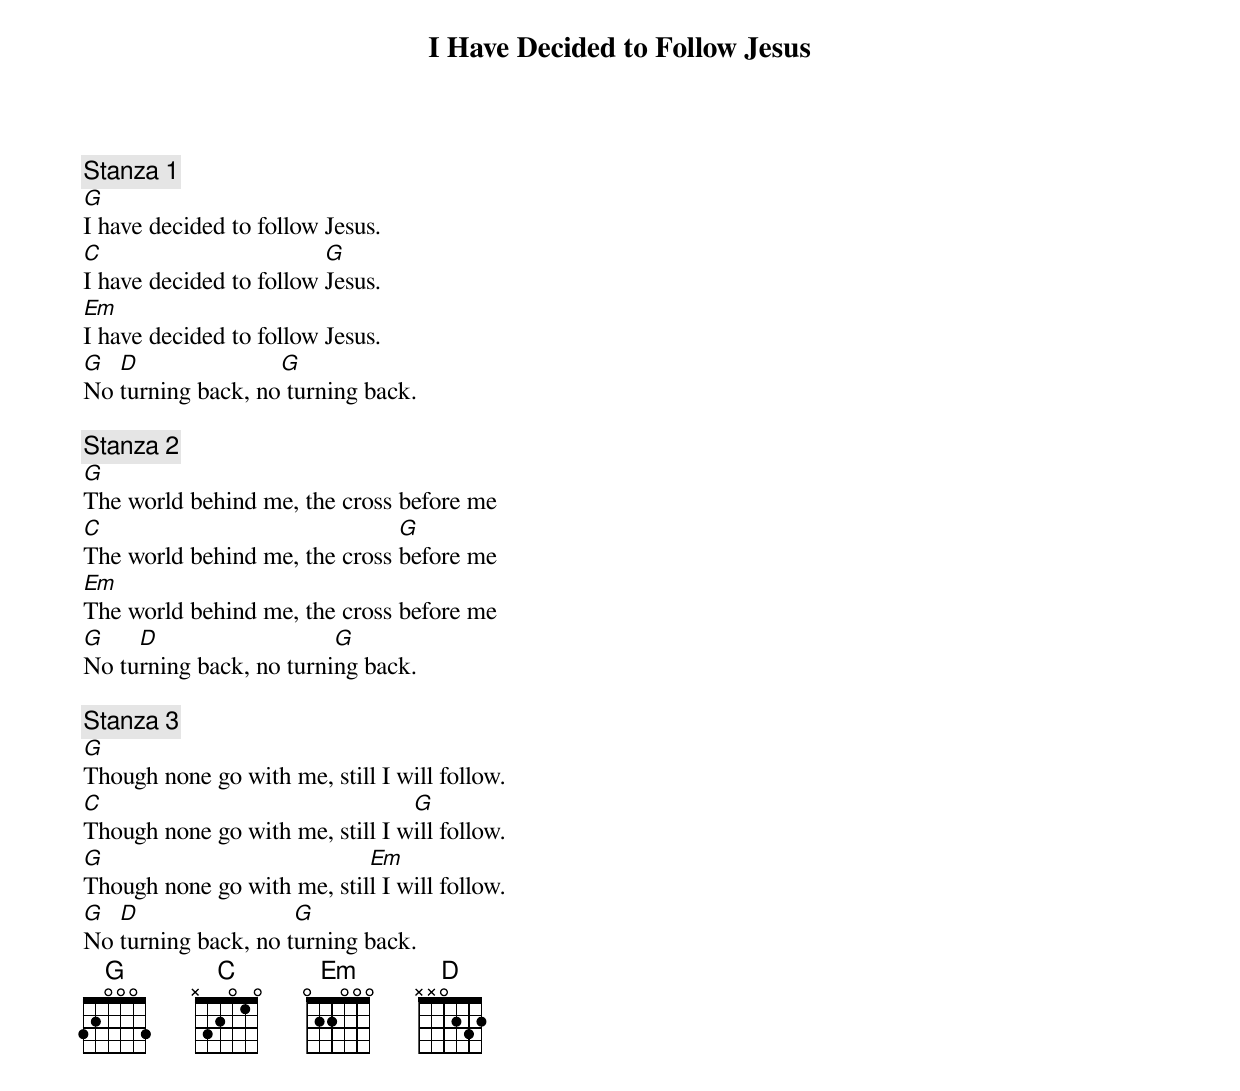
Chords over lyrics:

I Have Decided to Follow Jesus

[Stanza 1]
G
I have decided to follow Jesus.
C                        G
I have decided to follow Jesus.
Em
I have decided to follow Jesus.
G  D               G
No turning back, no turning back.

[Stanza 2]
G
The world behind me, the cross before me
C                              G
The world behind me, the cross before me
Em
The world behind me, the cross before me
G    D                   G
No turning back, no turning back.

[Stanza 3]
G
Though none go with me, still I will follow.
C                                G
Though none go with me, still I will follow.
G                           Em
Though none go with me, still I will follow.
G  D                 G
No turning back, no turning back.
